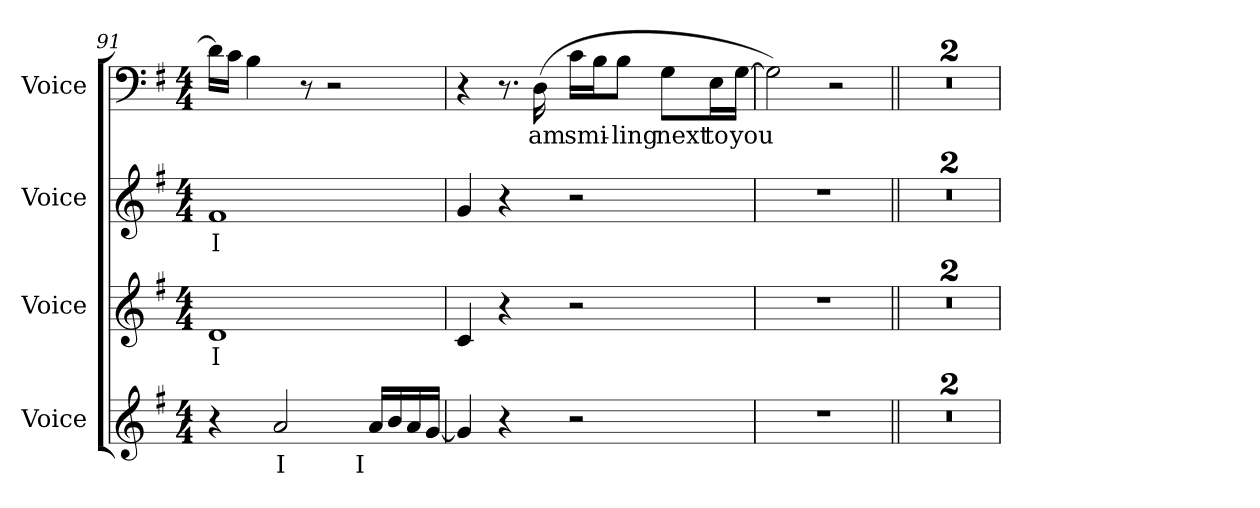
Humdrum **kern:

**kern	**text	**kern	**text	**kern	**text	**kern	**text
*part4	*part4	*part3	*part3	*part2	*part2	*part1	*part1
*staff4	*staff4	*staff3	*staff3	*staff2	*staff2	*staff1	*staff1
*I"Voice	*	*I"Voice	*	*I"Voice	*	*I"Voice	*
*I'Voice	*	*I'Voice	*	*I'Voice	*	*I'Voice	*
*clefG2	*	*clefG2	*	*clefG2	*	*clefF4	*
*k[f#]	*	*k[f#]	*	*k[f#]	*	*k[f#]	*
*G:	*	*G:	*	*G:	*	*G:	*
*M4/4	*	*M4/4	*	*M4/4	*	*M4/4	*
=91	=91	=91	=91	=91	=91	=91	=91
!	!	!	!LO:LY:b:color=#000000	!	!	!	!
!	!	!	!	!	!LO:LY:b:color=#000000	!	!
4r	.	1di	I	1f#i	I	16di\LL]	.
.	.	.	.	.	.	16ci\JJ	.
.	.	.	.	.	.	4Bi\	.
!	!LO:LY:b:color=#000000	!	!	!	!	!	!
2ai/	I	.	.	.	.	.	.
.	.	.	.	.	.	8r	.
.	.	.	.	.	.	2r	.
!	!LO:LY:b:color=#000000	!	!	!	!	!	!
16ai/LL	I	.	.	.	.	.	.
16bi/	.	.	.	.	.	.	.
16ai/	.	.	.	.	.	.	.
[16gi/JJ	.	.	.	.	.	.	.
=92	=92	=92	=92	=92	=92	=92	=92
4gi/]	.	4ci/	.	4gi/	.	4r	.
4r	.	4r	.	4r	.	8.r	.
!	!	!	!	!	!	!	!LO:LY:b:color=#000000
.	.	.	.	.	.	(16Di\	am
!	!	!	!	!	!	!	!LO:LY:b:color=#000000
2r	.	2r	.	2r	.	16ci\LL	smi-
.	.	.	.	.	.	16Bi\J	.
!	!	!	!	!	!	!	!LO:LY:b:color=#000000
.	.	.	.	.	.	8Bi\J	-ling
!	!	!	!	!	!	!	!LO:LY:b:color=#000000
.	.	.	.	.	.	8Gi\L	next
!	!	!	!	!	!	!	!LO:LY:b:color=#000000
.	.	.	.	.	.	16Ei\L	to
!	!	!	!	!	!	!	!LO:LY:b:color=#000000
.	.	.	.	.	.	[16Gi\JJ	you
!!LO:LB:g=z
=93	=93	=93	=93	=93	=93	=93	=93
1r	.	1r	.	1r	.	2Gi\])	.
.	.	.	.	.	.	2r	.
=94||	=94||	=94||	=94||	=94||	=94||	=94||	=94||
1r	.	1r	.	1r	.	1r	.
=95	=95	=95	=95	=95	=95	=95	=95
1r	.	1r	.	1r	.	1r	.
=	=	=	=	=	=	=	=
*-	*-	*-	*-	*-	*-	*-	*-
